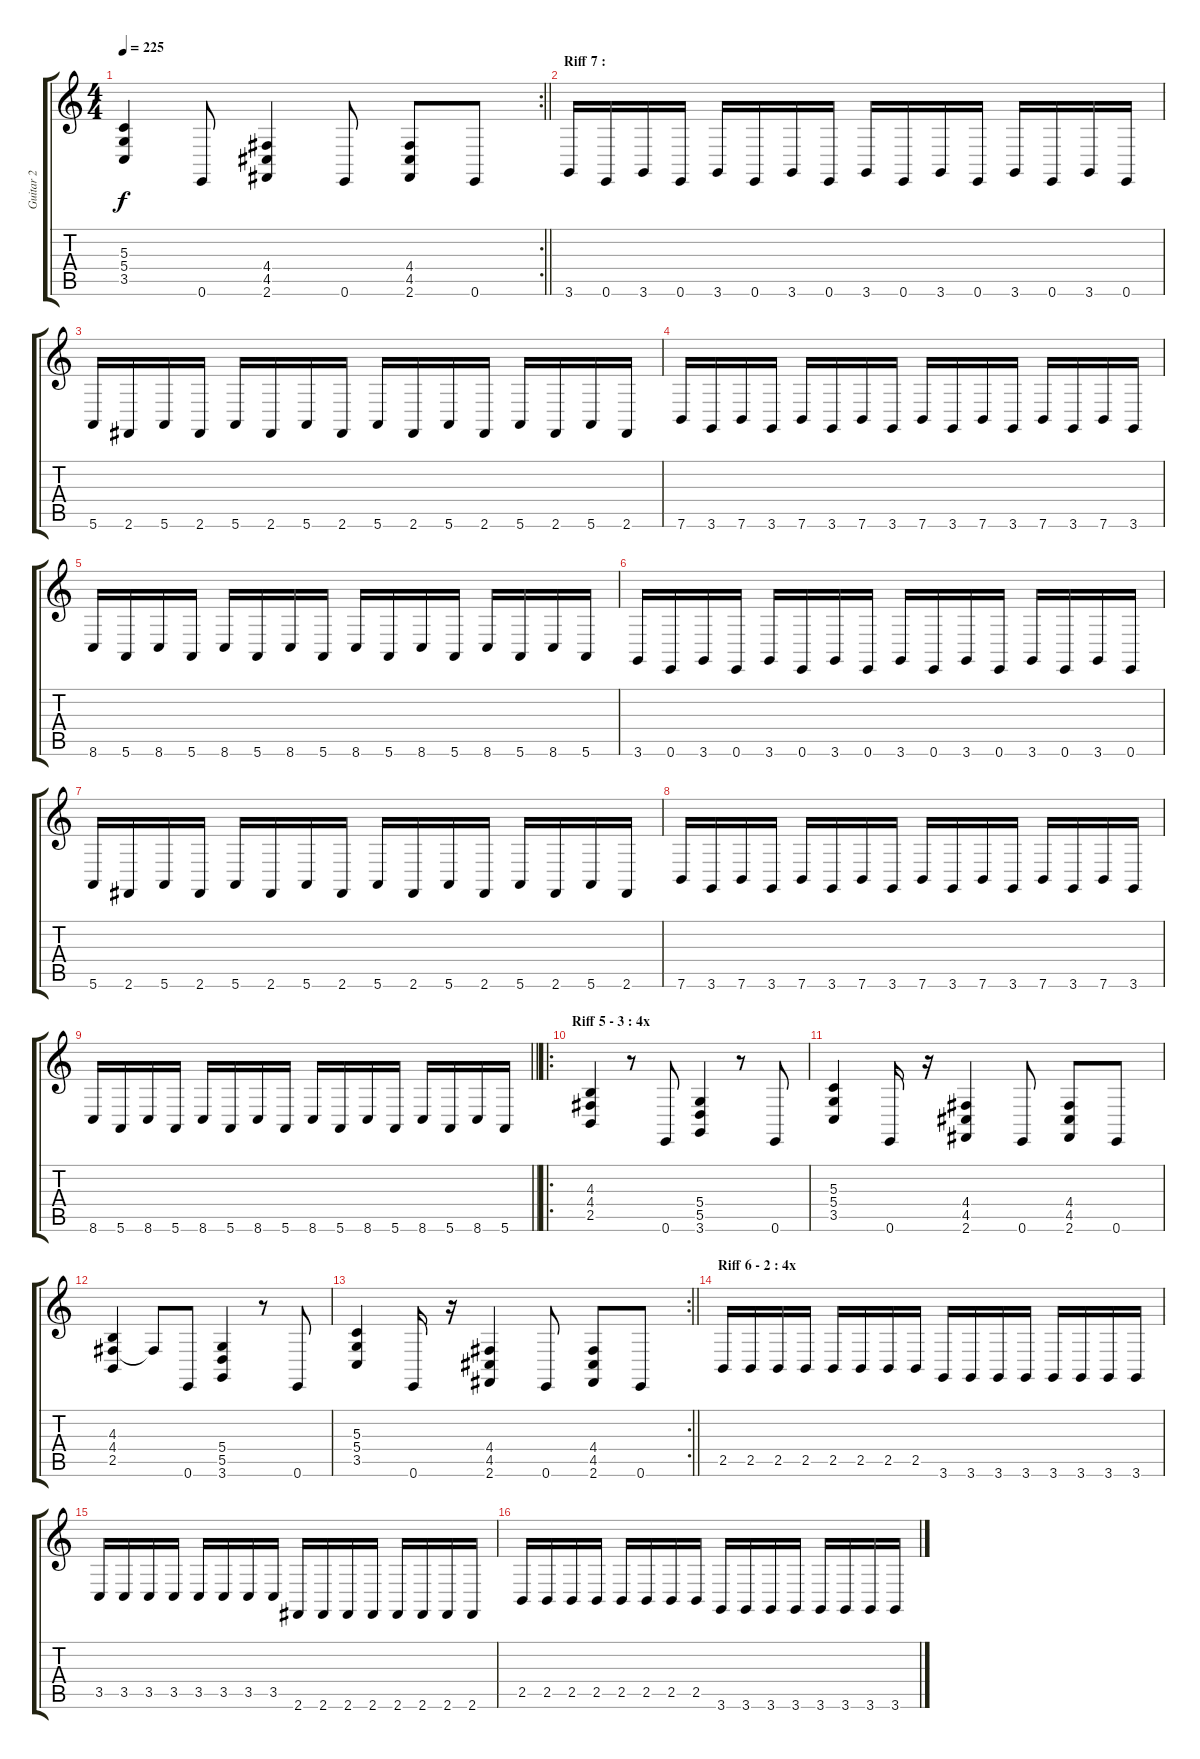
\track ("Guitar 2" "Guitar 2") {instrument electricgrandpiano}
\staff {score tabs}
\tuning (E4 B3 G3 D3 A2 E2) {hide}
\rc 2
\ts (4 4)
\tempo 225
\clef g2
\barLineRight lightlight
\ks c
(5.3 5.4 3.5).4{dy f} 0.6.8 (4.4 4.5 2.6).4 0.6.8 (4.4 4.5 2.6).8 0.6.8 |
\section ("" "Riff 7 : ")
3.6.16 0.6.16 3.6.16 0.6.16 3.6.16 0.6.16 3.6.16 0.6.16 3.6.16 0.6.16 3.6.16 0.6.16 3.6.16 0.6.16 3.6.16 0.6.16 |
5.6.16 2.6.16 5.6.16 2.6.16 5.6.16 2.6.16 5.6.16 2.6.16 5.6.16 2.6.16 5.6.16 2.6.16 5.6.16 2.6.16 5.6.16 2.6.16 |
7.6.16 3.6.16 7.6.16 3.6.16 7.6.16 3.6.16 7.6.16 3.6.16 7.6.16 3.6.16 7.6.16 3.6.16 7.6.16 3.6.16 7.6.16 3.6.16 |
8.6.16 5.6.16 8.6.16 5.6.16 8.6.16 5.6.16 8.6.16 5.6.16 8.6.16 5.6.16 8.6.16 5.6.16 8.6.16 5.6.16 8.6.16 5.6.16 |
3.6.16 0.6.16 3.6.16 0.6.16 3.6.16 0.6.16 3.6.16 0.6.16 3.6.16 0.6.16 3.6.16 0.6.16 3.6.16 0.6.16 3.6.16 0.6.16 |
5.6.16 2.6.16 5.6.16 2.6.16 5.6.16 2.6.16 5.6.16 2.6.16 5.6.16 2.6.16 5.6.16 2.6.16 5.6.16 2.6.16 5.6.16 2.6.16 |
7.6.16 3.6.16 7.6.16 3.6.16 7.6.16 3.6.16 7.6.16 3.6.16 7.6.16 3.6.16 7.6.16 3.6.16 7.6.16 3.6.16 7.6.16 3.6.16 |
\barLineRight lightlight
8.6.16 5.6.16 8.6.16 5.6.16 8.6.16 5.6.16 8.6.16 5.6.16 8.6.16 5.6.16 8.6.16 5.6.16 8.6.16 5.6.16 8.6.16 5.6.16 |
\ro
\section ("" "Riff 5 - 3 : 4x")
(4.3 4.4 2.5).4 r.8 0.6.8 (5.4 5.5 3.6).4 r.8 0.6.8 |
(5.3 5.4 3.5).4 0.6.16 r.16 (4.4 4.5 2.6).4 0.6.8 (4.4 4.5 2.6).8 0.6.8 |
(4.3 4.4 2.5).4 4.4{t}.8 0.6.8 (5.4 5.5 3.6).4 r.8 0.6.8 |
\rc 2
\barLineRight lightlight
(5.3 5.4 3.5).4 0.6.16 r.16 (4.4 4.5 2.6).4 0.6.8 (4.4 4.5 2.6).8 0.6.8 |
\section ("" "Riff 6 - 2 : 4x")
2.5.16 2.5.16 2.5.16 2.5.16 2.5.16 2.5.16 2.5.16 2.5.16 3.6.16 3.6.16 3.6.16 3.6.16 3.6.16 3.6.16 3.6.16 3.6.16 |
3.5.16 3.5.16 3.5.16 3.5.16 3.5.16 3.5.16 3.5.16 3.5.16 2.6.16 2.6.16 2.6.16 2.6.16 2.6.16 2.6.16 2.6.16 2.6.16 |
2.5.16 2.5.16 2.5.16 2.5.16 2.5.16 2.5.16 2.5.16 2.5.16 3.6.16 3.6.16 3.6.16 3.6.16 3.6.16 3.6.16 3.6.16 3.6.16
